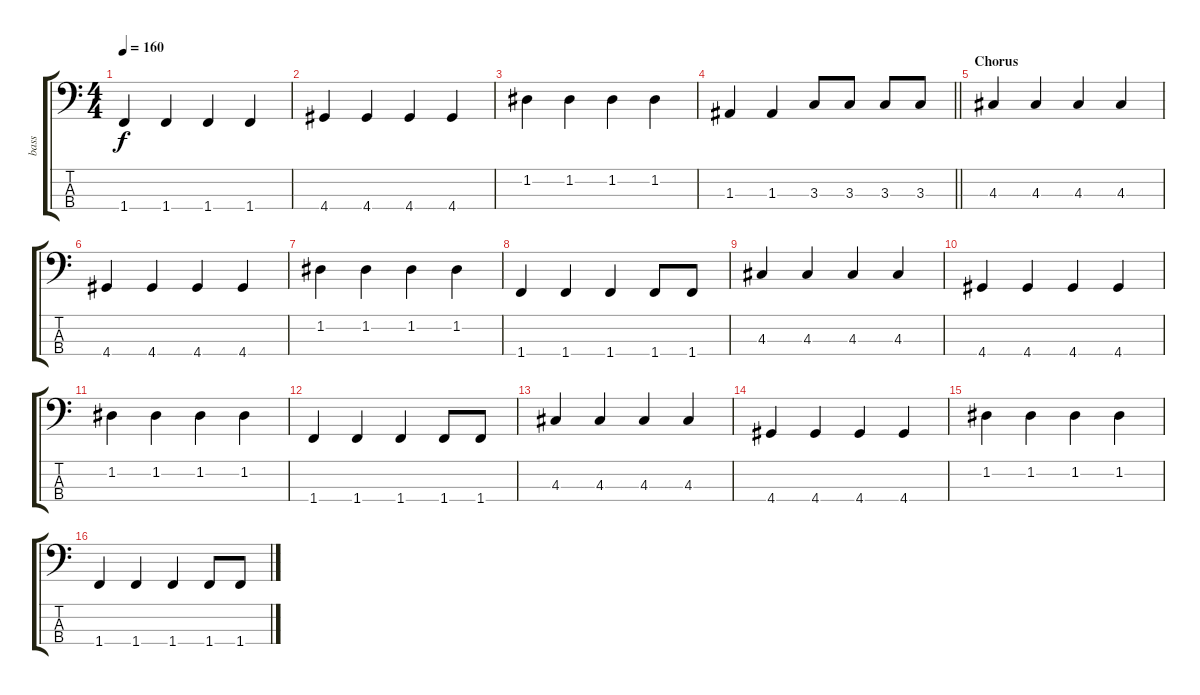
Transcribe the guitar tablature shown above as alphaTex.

\track ("bass" "bass") {instrument electricbasspick}
\staff {score tabs}
\tuning (G2 D2 A1 E1) {hide}
\ts (4 4)
\tempo 160
\clef f4
\ks c
1.4.4{dy f} 1.4.4 1.4.4 1.4.4 |
4.4.4 4.4.4 4.4.4 4.4.4 |
1.2.4 1.2.4 1.2.4 1.2.4 |
\barLineRight lightlight
1.3.4 1.3.4 3.3.8 3.3.8 3.3.8 3.3.8 |
\section ("" "Chorus")
4.3.4 4.3.4 4.3.4 4.3.4 |
4.4.4 4.4.4 4.4.4 4.4.4 |
1.2.4 1.2.4 1.2.4 1.2.4 |
1.4.4 1.4.4 1.4.4 1.4.8 1.4.8 |
4.3.4 4.3.4 4.3.4 4.3.4 |
4.4.4 4.4.4 4.4.4 4.4.4 |
1.2.4 1.2.4 1.2.4 1.2.4 |
1.4.4 1.4.4 1.4.4 1.4.8 1.4.8 |
4.3.4 4.3.4 4.3.4 4.3.4 |
4.4.4 4.4.4 4.4.4 4.4.4 |
1.2.4 1.2.4 1.2.4 1.2.4 |
1.4.4 1.4.4 1.4.4 1.4.8 1.4.8
